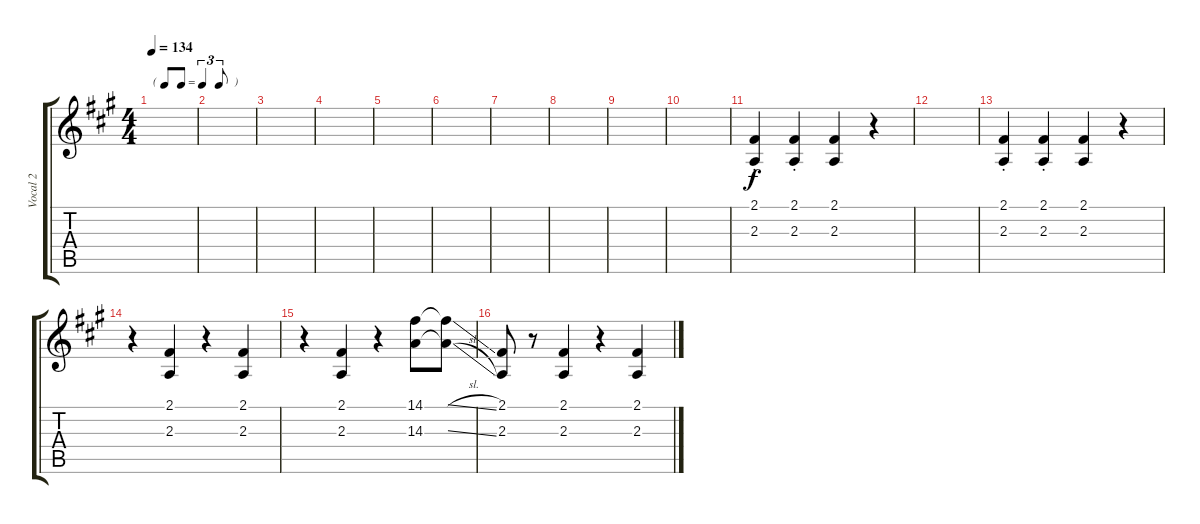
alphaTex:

\track ("Vocal 2" "Vocal 2") {instrument sopranosax}
\staff {score tabs}
\tuning (E4 B3 G3 D3 A2 E2) {hide}
\ts (4 4)
\tf triplet8th
\tempo 134
\clef g2
\ks f#minor
|
|
|
|
|
|
|
|
|
|
(2.1{st} 2.3{st}).4{volume 11 instrument tenorsax} (2.1{st} 2.3{st}).4 (2.1 2.3).4 r.4 |
|
(2.1{st} 2.3{st}).4 (2.1{st} 2.3{st}).4 (2.1 2.3).4 r.4 |
r.4 (2.1 2.3).4 r.4 (2.1 2.3).4 |
r.4 (2.1 2.3).4 r.4 (14.1 14.3).8 (14.1{sl t} 14.3{sl t}).8{volume 2} |
(2.1 2.3).8 r.8 (2.1 2.3).4{volume 11} r.4 (2.1 2.3).4
